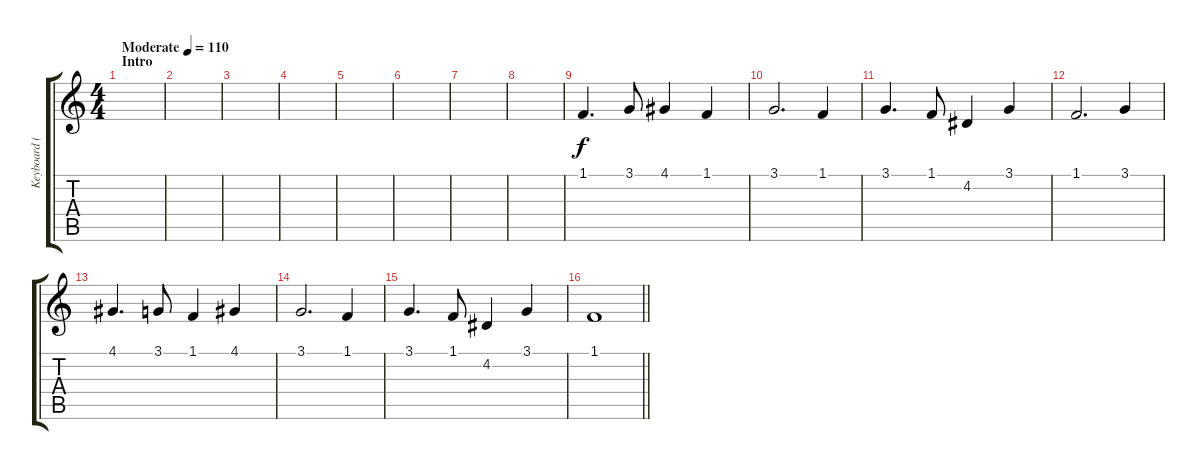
\track ("Keyboard (High)" "Keyboard (") {instrument accordion}
\staff {score tabs}
\tuning (E4 B3 G3 D3 A2 E2) {hide}
\ts (4 4)
\section ("" "Intro")
\tempo (110 "Moderate")
\clef g2
\ks c
|
|
|
|
|
|
|
|
1.1.4{d} 3.1.8 4.1.4 1.1.4 |
3.1.2{d} 1.1.4 |
3.1.4{d} 1.1.8 4.2.4 3.1.4 |
1.1.2{d} 3.1.4 |
4.1.4{d} 3.1.8 1.1.4 4.1.4 |
3.1.2{d} 1.1.4 |
3.1.4{d} 1.1.8 4.2.4 3.1.4 |
\barLineRight lightlight
1.1.1
